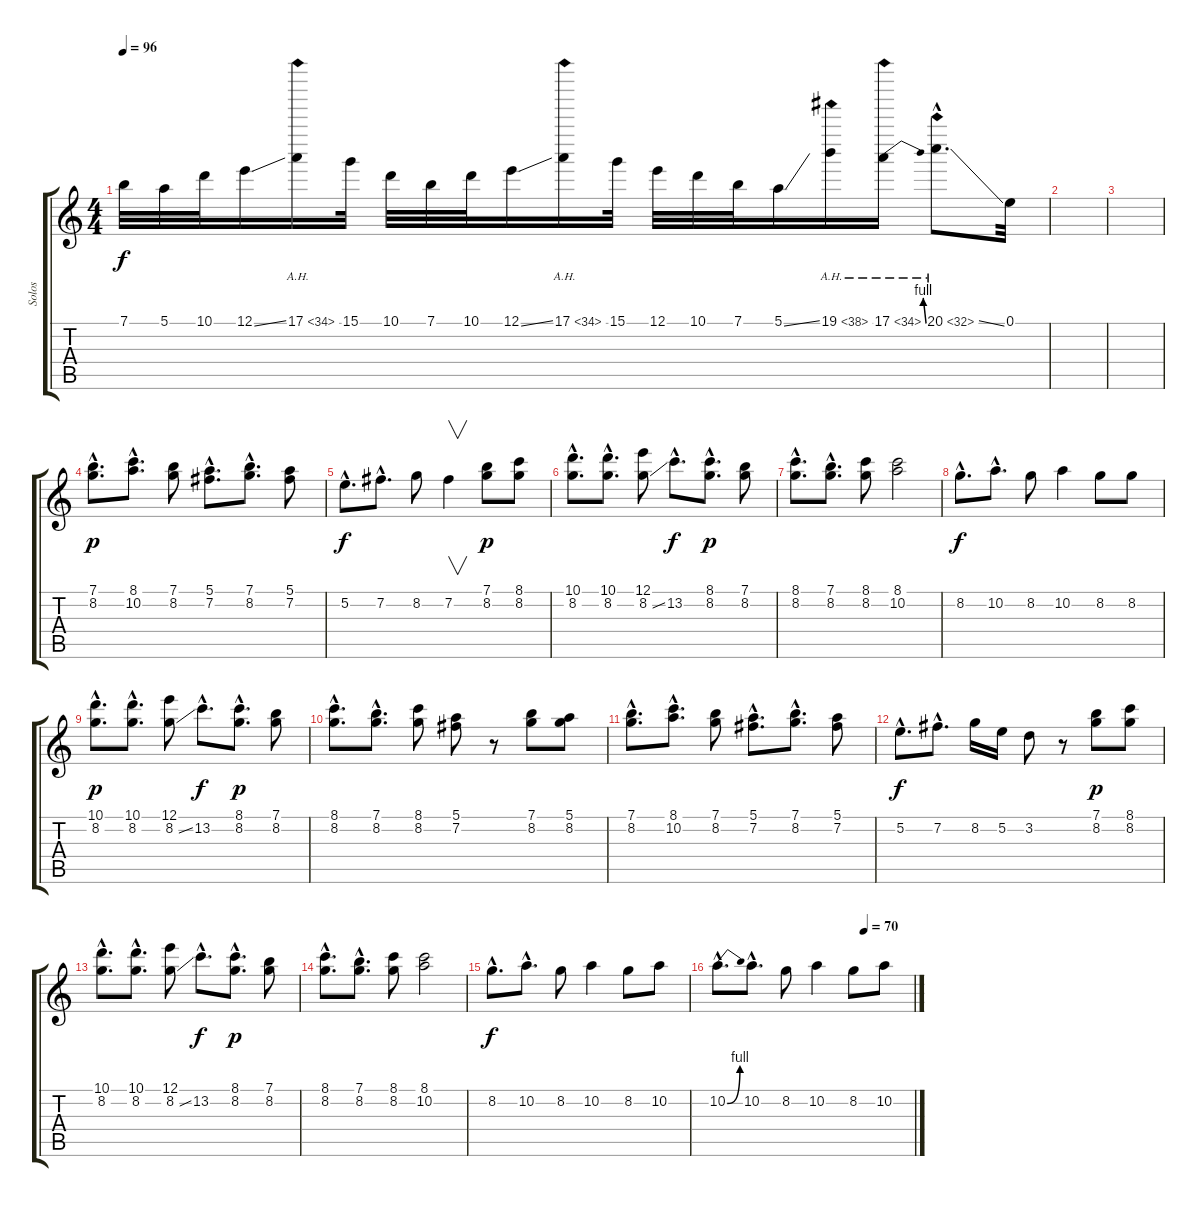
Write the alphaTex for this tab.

\track ("Solos" "Solos") {instrument distortionguitar}
\staff {score tabs}
\tuning (E4 B3 G3 D3 A2 E2) {hide}
\ts (4 4)
\tempo 96
\clef g2
\ks c
7.1.32{dy f} 5.1.32 10.1.32 12.1{ss}.16 17.1{ah 17}.16 15.1.32 10.1.32 7.1.32 10.1.32 12.1{ss}.16 17.1{ah 17}.16 15.1.32 12.1.32 10.1.32 7.1.32 5.1{ss}.16 19.1{ah 19}.16 17.1{be (bend 0 0 60 4) ah 17}.16 20.1{ah 12 ss hac}.8{d} 0.1.32 |
|
|
(7.1{hac} 8.2{hac}).8{d dy p} (8.1{hac} 10.2{hac}).8{d} (7.1 8.2).8 (5.1{hac} 7.2{hac}).8{d} (7.1{hac} 8.2{hac}).8{d} (5.1 7.2).8 |
5.2{hac}.8{d dy f} 7.2{hac}.8{d} 8.2.8 7.2.4{v} (7.1 8.2).8{dy p} (8.1 8.2).8 |
(10.1{hac} 8.2{hac}).8{d} (10.1{hac} 8.2{hac}).8{d} (12.1 8.2{ss}).8 13.2{hac}.8{d dy f} (8.1{hac} 8.2{hac}).8{d dy p} (7.1 8.2).8 |
(8.1{hac} 8.2{hac}).8{d} (7.1{hac} 8.2{hac}).8{d} (8.1 8.2).8 (8.1 10.2).2 |
8.2{hac}.8{d dy f} 10.2{hac}.8{d} 8.2.8 10.2.4 8.2.8 8.2.8 |
(10.1{hac} 8.2{hac}).8{d dy p} (10.1{hac} 8.2{hac}).8{d} (12.1 8.2{ss}).8 13.2{hac}.8{d dy f} (8.1{hac} 8.2{hac}).8{d dy p} (7.1 8.2).8 |
(8.1{hac} 8.2{hac}).8{d} (7.1{hac} 8.2{hac}).8{d} (8.1 8.2).8 (5.1 7.2).8 r.8 (7.1 8.2).8 (5.1 8.2).8 |
(7.1{hac} 8.2{hac}).8{d} (8.1{hac} 10.2{hac}).8{d} (7.1 8.2).8 (5.1{hac} 7.2{hac}).8{d} (7.1{hac} 8.2{hac}).8{d} (5.1 7.2).8 |
5.2{hac}.8{d dy f} 7.2{hac}.8{d} 8.2.16 5.2.16 3.2.8 r.8 (7.1 8.2).8{dy p} (8.1 8.2).8 |
(10.1{hac} 8.2{hac}).8{d} (10.1{hac} 8.2{hac}).8{d} (12.1 8.2{ss}).8 13.2{hac}.8{d dy f} (8.1{hac} 8.2{hac}).8{d dy p} (7.1 8.2).8 |
(8.1{hac} 8.2{hac}).8{d} (7.1{hac} 8.2{hac}).8{d} (8.1 8.2).8 (8.1 10.2).2 |
8.2{hac}.8{d dy f} 10.2{hac}.8{d} 8.2.8 10.2.4 8.2.8 10.2.8 |
\tempo (70 0.75)
10.2{be (bend 0 0 60 4) hac}.8{d} 10.2{hac}.8{d} 8.2.8 10.2.4 8.2.8 10.2.8
